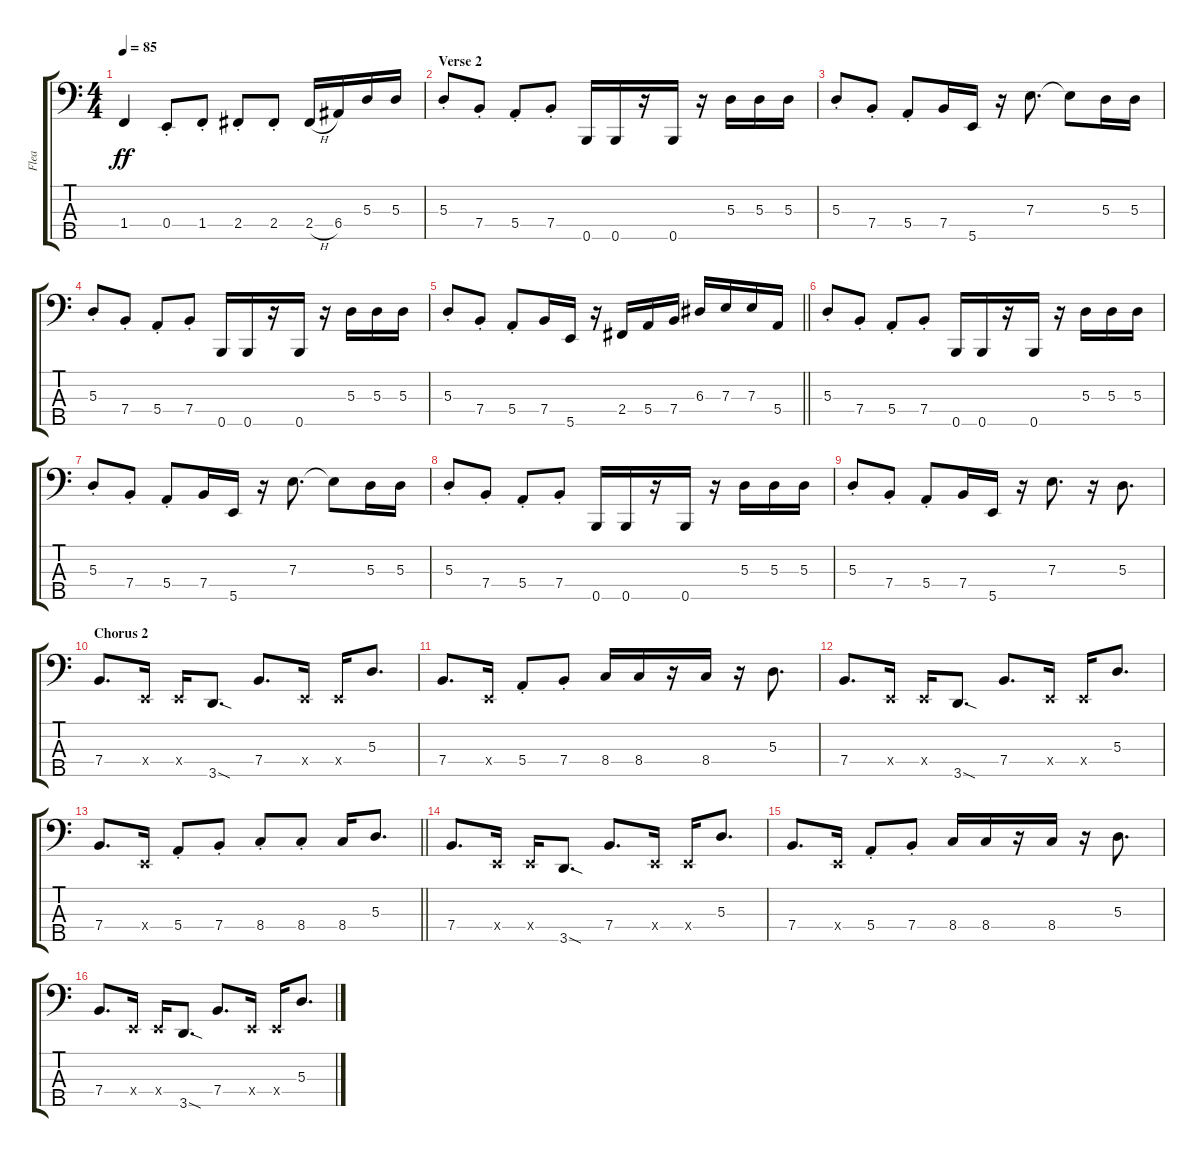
\track ("Flea" "Flea") {instrument electricbassfinger}
\staff {score tabs}
\tuning (G2 D2 A1 E1 B0) {hide}
\ts (4 4)
\tempo 85
\clef f4
\ks c
1.4.4{dy ff} 0.4{st}.8 1.4{st}.8 2.4{st}.8 2.4{st}.8 2.4{h}.16 6.4.16 5.3.16 5.3.16 |
\section ("" "Verse 2")
5.3{st}.8 7.4{st}.8 5.4{st}.8 7.4{st}.8 0.5.16 0.5.16 r.16 0.5.16 r.16 5.3.16 5.3.16 5.3.16 |
5.3{st}.8 7.4{st}.8 5.4{st}.8 7.4.16 5.5.16 r.16 7.3.8{d} 7.3{t}.8 5.3.16 5.3.16 |
5.3{st}.8 7.4{st}.8 5.4{st}.8 7.4{st}.8 0.5.16 0.5.16 r.16 0.5.16 r.16 5.3.16 5.3.16 5.3.16 |
\barLineRight lightlight
5.3{st}.8 7.4{st}.8 5.4{st}.8 7.4.16 5.5.16 r.16 2.4.16 5.4.16 7.4.16 6.3.16 7.3.16 7.3.16 5.4.16 |
5.3{st}.8 7.4{st}.8 5.4{st}.8 7.4{st}.8 0.5.16 0.5.16 r.16 0.5.16 r.16 5.3.16 5.3.16 5.3.16 |
5.3{st}.8 7.4{st}.8 5.4{st}.8 7.4.16 5.5.16 r.16 7.3.8{d} 7.3{t}.8 5.3.16 5.3.16 |
5.3{st}.8 7.4{st}.8 5.4{st}.8 7.4{st}.8 0.5.16 0.5.16 r.16 0.5.16 r.16 5.3.16 5.3.16 5.3.16 |
5.3{st}.8 7.4{st}.8 5.4{st}.8 7.4.16 5.5.16 r.16 7.3.8{d} r.16 5.3.8{d} |
\section ("" "Chorus 2")
7.4.8{d} 0.4{x}.16 0.4{x}.16 3.5{sod}.8{d} 7.4.8{d} 0.4{x}.16 0.4{x}.16 5.3.8{d} |
7.4.8{d} 0.4{x}.16 5.4{st}.8 7.4{st}.8 8.4.16 8.4.16 r.16 8.4.16 r.16 5.3.8{d} |
7.4.8{d} 0.4{x}.16 0.4{x}.16 3.5{sod}.8{d} 7.4.8{d} 0.4{x}.16 0.4{x}.16 5.3.8{d} |
\barLineRight lightlight
7.4.8{d} 0.4{x}.16 5.4{st}.8 7.4{st}.8 8.4{st}.8 8.4{st}.8 8.4.16 5.3.8{d} |
7.4.8{d} 0.4{x}.16 0.4{x}.16 3.5{sod}.8{d} 7.4.8{d} 0.4{x}.16 0.4{x}.16 5.3.8{d} |
7.4.8{d} 0.4{x}.16 5.4{st}.8 7.4{st}.8 8.4.16 8.4.16 r.16 8.4.16 r.16 5.3.8{d} |
7.4.8{d} 0.4{x}.16 0.4{x}.16 3.5{sod}.8{d} 7.4.8{d} 0.4{x}.16 0.4{x}.16 5.3.8{d}
